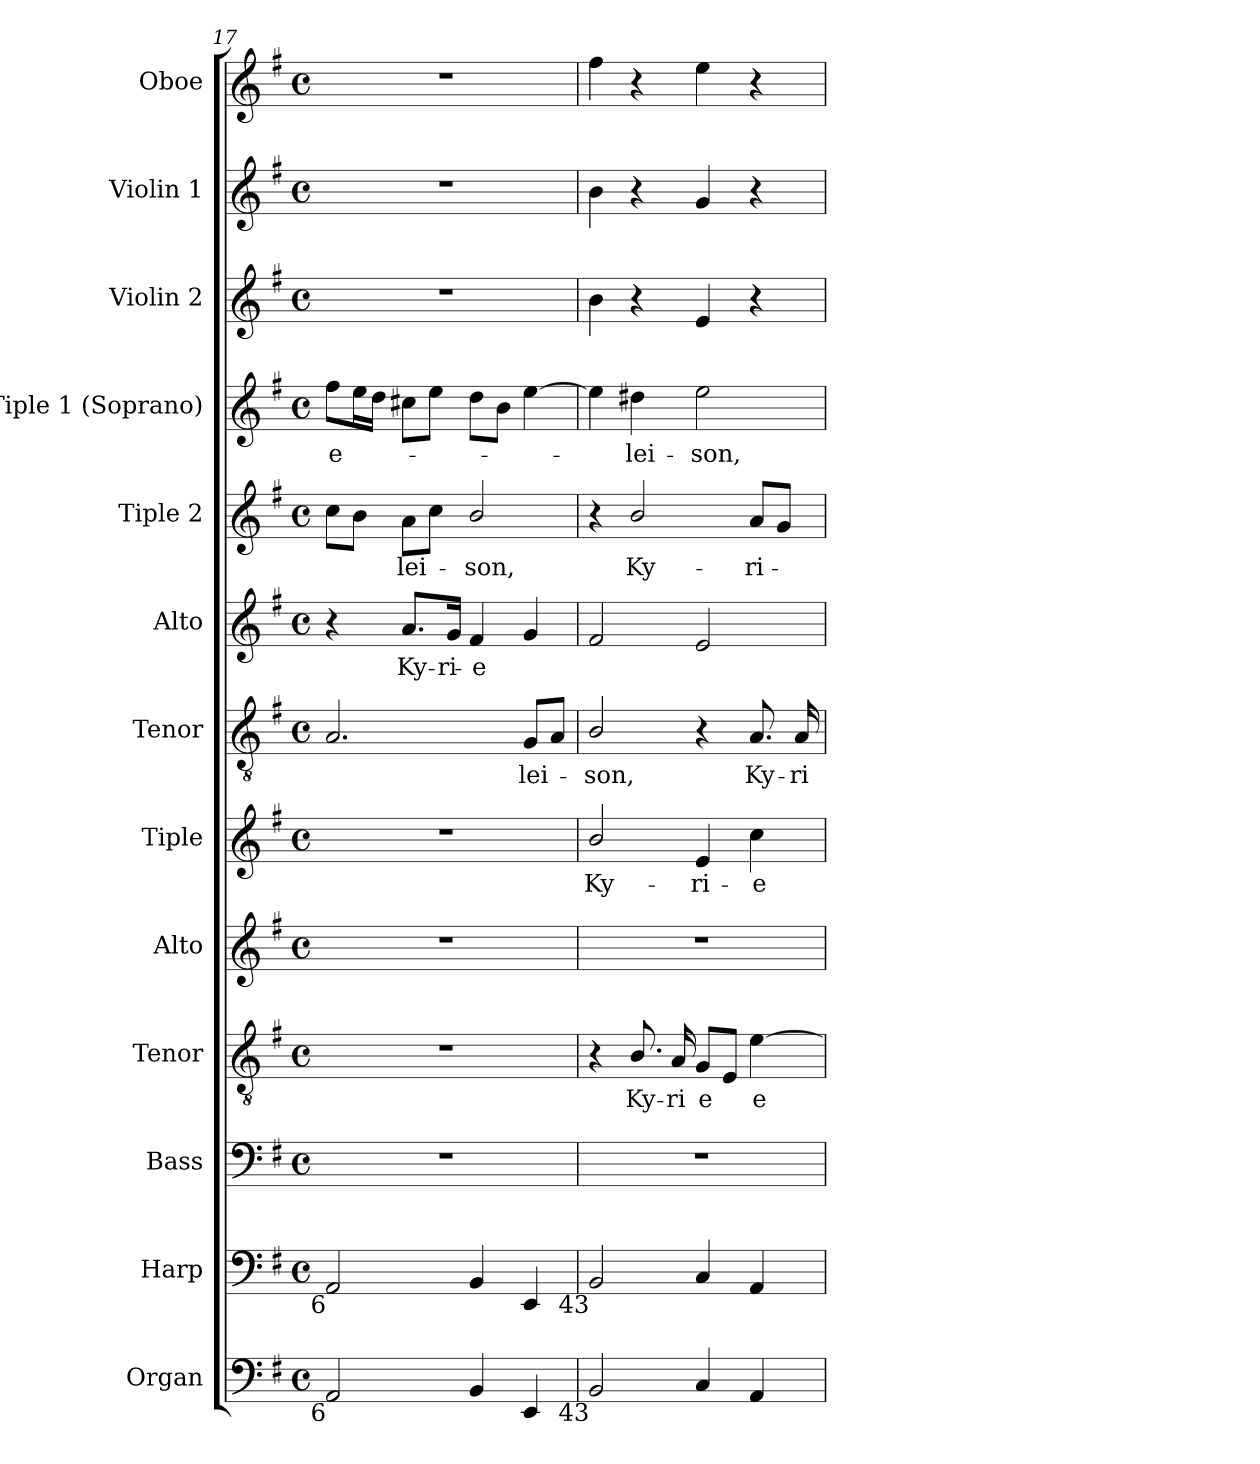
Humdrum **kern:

**kern	**kern	**kern	**kern	**text	**kern	**kern	**text	**kern	**text	**kern	**text	**kern	**text	**kern	**text	**kern	**kern	**kern
*part13	*part12	*part11	*part10	*part10	*part9	*part8	*part8	*part7	*part7	*part6	*part6	*part5	*part5	*part4	*part4	*part3	*part2	*part1
*staff13	*staff12	*staff11	*staff10	*staff10	*staff9	*staff8	*staff8	*staff7	*staff7	*staff6	*staff6	*staff5	*staff5	*staff4	*staff4	*staff3	*staff2	*staff1
*I"Organ	*I"Harp	*I"Bass	*I"Tenor	*	*I"Alto	*I"Tiple	*	*I"Tenor	*	*I"Alto	*	*I"Tiple 2	*	*I"Tiple 1 (Soprano)	*	*I"Violin 2	*I"Violin 1	*I"Oboe
*I'Org.	*I'Hp.	*I'B.	*I'T.	*	*I'A.	*	*	*I'T.	*	*I'A.	*	*	*	*I'S1.	*	*I'Vln. 2	*I'Vln. 1	*I'Ob.
*clefF4	*clefF4	*clefF4	*clefGv2	*	*clefG2	*clefG2	*	*clefGv2	*	*clefG2	*	*clefG2	*	*clefG2	*	*clefG2	*clefG2	*clefG2
*	*	*	*ITrd7c12	*	*	*	*	*ITrd7c12	*	*	*	*	*	*	*	*	*	*
*k[f#]	*k[f#]	*k[f#]	*k[f#]	*	*k[f#]	*k[f#]	*	*k[f#]	*	*k[f#]	*	*k[f#]	*	*k[f#]	*	*k[f#]	*k[f#]	*k[f#]
*G:	*G:	*G:	*G:	*	*G:	*G:	*	*G:	*	*G:	*	*G:	*	*G:	*	*G:	*G:	*G:
*M4/4	*M4/4	*M4/4	*M4/4	*	*M4/4	*M4/4	*	*M4/4	*	*M4/4	*	*M4/4	*	*M4/4	*	*M4/4	*M4/4	*M4/4
*met(c)	*met(c)	*met(c)	*met(c)	*	*met(c)	*met(c)	*	*met(c)	*	*met(c)	*	*met(c)	*	*met(c)	*	*met(c)	*met(c)	*met(c)
=17	=17	=17	=17	=17	=17	=17	=17	=17	=17	=17	=17	=17	=17	=17	=17	=17	=17	=17
!	!LO:TX:b:rj:t=6	!	!	!	!	!	!	!	!	!	!	!	!	!	!	!	!	!
!LO:TX:b:rj:t=6	!	!	!	!	!	!	!	!	!	!	!	!	!	!	!	!	!	!
!	!	!	!	!	!	!	!	!	!	!	!	!	!	!	!LO:LY:b:color=#000000	!	!	!
2AAi/	2AAi/	1r	1r	.	1r	1r	.	2.AAi/	.	4r	.	8cci\L	.	8ff#i\L	e-	1r	1r	1r
.	.	.	.	.	.	.	.	.	.	.	.	8bi\J	.	16eei\L	.	.	.	.
.	.	.	.	.	.	.	.	.	.	.	.	.	.	16ddi\JJ	.	.	.	.
!	!	!	!	!	!	!	!	!	!	!	!LO:LY:b:color=#000000	!	!	!	!	!	!	!
!	!	!	!	!	!	!	!	!	!	!	!	!	!LO:LY:b:color=#000000	!	!	!	!	!
.	.	.	.	.	.	.	.	.	.	8.ai/L	Ky-	8ai\L	-lei-	8cc#Xi\L	.	.	.	.
.	.	.	.	.	.	.	.	.	.	.	.	8cci\J	.	8eei\J	.	.	.	.
!	!	!	!	!	!	!	!	!	!	!	!LO:LY:b:color=#000000	!	!	!	!	!	!	!
.	.	.	.	.	.	.	.	.	.	16gi/Jk	-ri-	.	.	.	.	.	.	.
!	!	!	!	!	!	!	!	!	!	!	!LO:LY:b:color=#000000	!	!	!	!	!	!	!
!	!	!	!	!	!	!	!	!	!	!	!	!	!LO:LY:b:color=#000000	!	!	!	!	!
4BBi/	4BBi/	.	.	.	.	.	.	.	.	4f#i/	-e	2bi/	-son,	8ddi\L	.	.	.	.
.	.	.	.	.	.	.	.	.	.	.	.	.	.	8bi\J	.	.	.	.
!	!	!	!	!	!	!	!	!	!LO:LY:b:color=#000000	!	!	!	!	!	!	!	!	!
4EEi/	4EEi/	.	.	.	.	.	.	8GGi/L	-lei-	4gi/	.	.	.	[4eei\	.	.	.	.
.	.	.	.	.	.	.	.	8AAi/J	.	.	.	.	.	.	.	.	.	.
=18	=18	=18	=18	=18	=18	=18	=18	=18	=18	=18	=18	=18	=18	=18	=18	=18	=18	=18
!	!	!	!	!	!	!	!LO:LY:b:color=#000000	!	!	!	!	!	!	!	!	!	!	!
!	!LO:TX:b:rj:t=43	!	!	!	!	!	!	!	!	!	!	!	!	!	!	!	!	!
!LO:TX:b:rj:t=43	!	!	!	!	!	!	!	!	!	!	!	!	!	!	!	!	!	!
!	!	!	!	!	!	!	!	!	!LO:LY:b:color=#000000	!	!	!	!	!	!	!	!	!
2BBi/	2BBi/	1r	4r	.	1r	2bi/	Ky-	2BBi/	-son,	2f#i/	.	4r	.	4eei\]	.	4bi\	4bi\	4ff#i\
!	!	!	!	!LO:LY:b:color=#000000	!	!	!	!	!	!	!	!	!	!	!	!	!	!
!	!	!	!	!	!	!	!	!	!	!	!	!	!LO:LY:b:color=#000000	!	!	!	!	!
!	!	!	!	!	!	!	!	!	!	!	!	!	!	!	!LO:LY:b:color=#000000	!	!	!
.	.	.	8.BBi/	Ky-	.	.	.	.	.	.	.	2bi/	Ky-	4dd#Xi\	-lei-	4r	4r	4r
!	!	!	!	!LO:LY:b:color=#000000	!	!	!	!	!	!	!	!	!	!	!	!	!	!
.	.	.	16AAi/	-ri	.	.	.	.	.	.	.	.	.	.	.	.	.	.
!	!	!	!	!LO:LY:b:color=#000000	!	!	!	!	!	!	!	!	!	!	!	!	!	!
!	!	!	!	!	!	!	!LO:LY:b:color=#000000	!	!	!	!	!	!	!	!	!	!	!
!	!	!	!	!	!	!	!	!	!	!	!	!	!	!	!LO:LY:b:color=#000000	!	!	!
4Ci/	4Ci/	.	8GGi/L	e	.	4ei/	-ri-	4r	.	2ei/	.	.	.	2eei\	-son,	4ei/	4gi/	4eei\
.	.	.	8EEi/J	.	.	.	.	.	.	.	.	.	.	.	.	.	.	.
!	!	!	!	!LO:LY:b:color=#000000	!	!	!	!	!	!	!	!	!	!	!	!	!	!
!	!	!	!	!	!	!	!LO:LY:b:color=#000000	!	!	!	!	!	!	!	!	!	!	!
!	!	!	!	!	!	!	!	!	!LO:LY:b:color=#000000	!	!	!	!	!	!	!	!	!
!	!	!	!	!	!	!	!	!	!	!	!	!	!LO:LY:b:color=#000000	!	!	!	!	!
4AAi/	4AAi/	.	[4Ei\	e-	.	4cci\	-e	8.AAi/	Ky-	.	.	8ai/L	-ri-	.	.	4r	4r	4r
.	.	.	.	.	.	.	.	.	.	.	.	8gi/J	.	.	.	.	.	.
!	!	!	!	!	!	!	!	!	!LO:LY:b:color=#000000	!	!	!	!	!	!	!	!	!
.	.	.	.	.	.	.	.	16AAi/	-ri-	.	.	.	.	.	.	.	.	.
=	=	=	=	=	=	=	=	=	=	=	=	=	=	=	=	=	=	=
*-	*-	*-	*-	*-	*-	*-	*-	*-	*-	*-	*-	*-	*-	*-	*-	*-	*-	*-
